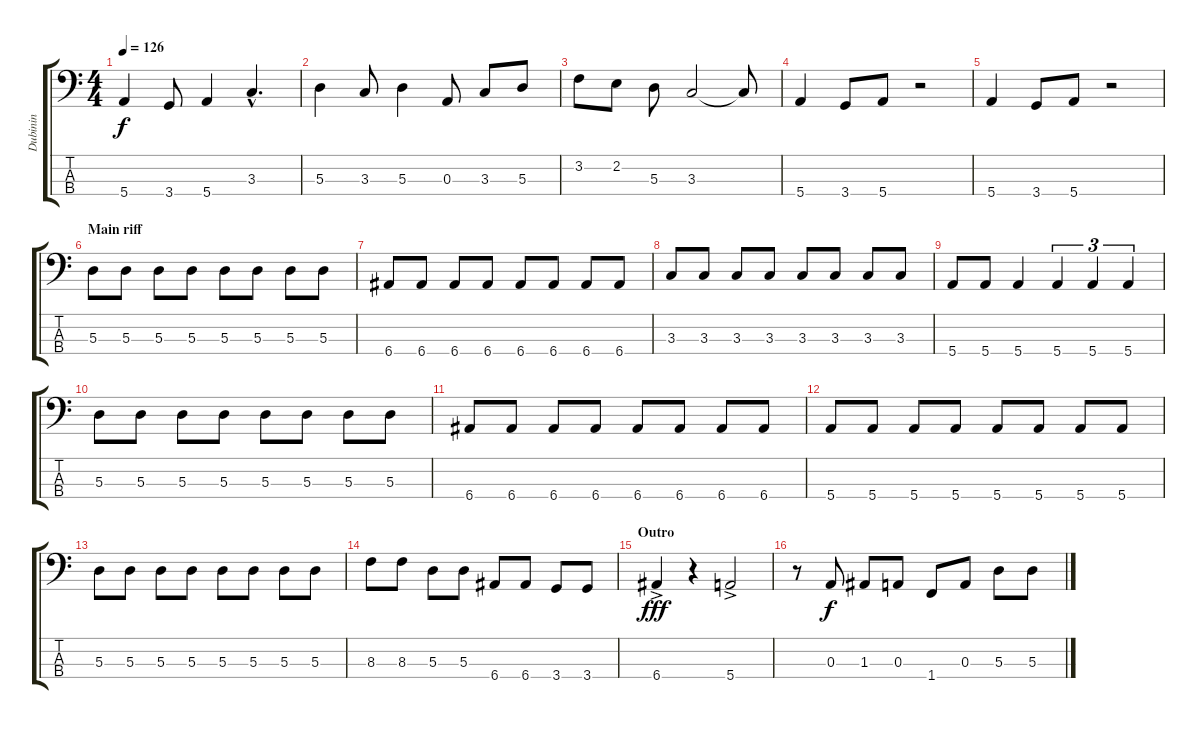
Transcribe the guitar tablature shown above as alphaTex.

\track ("Dubinin" "Dubinin") {instrument electricbassfinger}
\staff {score tabs}
\tuning (G2 D2 A1 E1) {hide}
\ts (4 4)
\tempo 126
\clef f4
\ks c
5.4.4{dy f} 3.4.8 5.4.4 3.3{hac}.4{d} |
5.3.4 3.3.8 5.3.4 0.3.8 3.3.8 5.3.8 |
3.2.8 2.2.8 5.3.8 3.3.2 3.3{t}.8 |
5.4.4 3.4.8 5.4.8 r.2 |
5.4.4 3.4.8 5.4.8 r.2 |
\section ("" "Main riff")
5.3.8 5.3.8 5.3.8 5.3.8 5.3.8 5.3.8 5.3.8 5.3.8 |
6.4.8 6.4.8 6.4.8 6.4.8 6.4.8 6.4.8 6.4.8 6.4.8 |
3.3.8 3.3.8 3.3.8 3.3.8 3.3.8 3.3.8 3.3.8 3.3.8 |
5.4.8 5.4.8 5.4.4 5.4.4{tu (3 2)} 5.4.4{tu (3 2)} 5.4.4{tu (3 2)} |
5.3.8 5.3.8 5.3.8 5.3.8 5.3.8 5.3.8 5.3.8 5.3.8 |
6.4.8 6.4.8 6.4.8 6.4.8 6.4.8 6.4.8 6.4.8 6.4.8 |
5.4.8 5.4.8 5.4.8 5.4.8 5.4.8 5.4.8 5.4.8 5.4.8 |
5.3.8 5.3.8 5.3.8 5.3.8 5.3.8 5.3.8 5.3.8 5.3.8 |
8.3.8 8.3.8 5.3.8 5.3.8 6.4.8 6.4.8 3.4.8 3.4.8 |
\section ("" "Outro")
6.4{ac}.4{dy fff} r.4 5.4{ac}.2 |
r.8 0.3.8{dy f} 1.3.8 0.3.8 1.4.8 0.3.8 5.3.8 5.3.8
